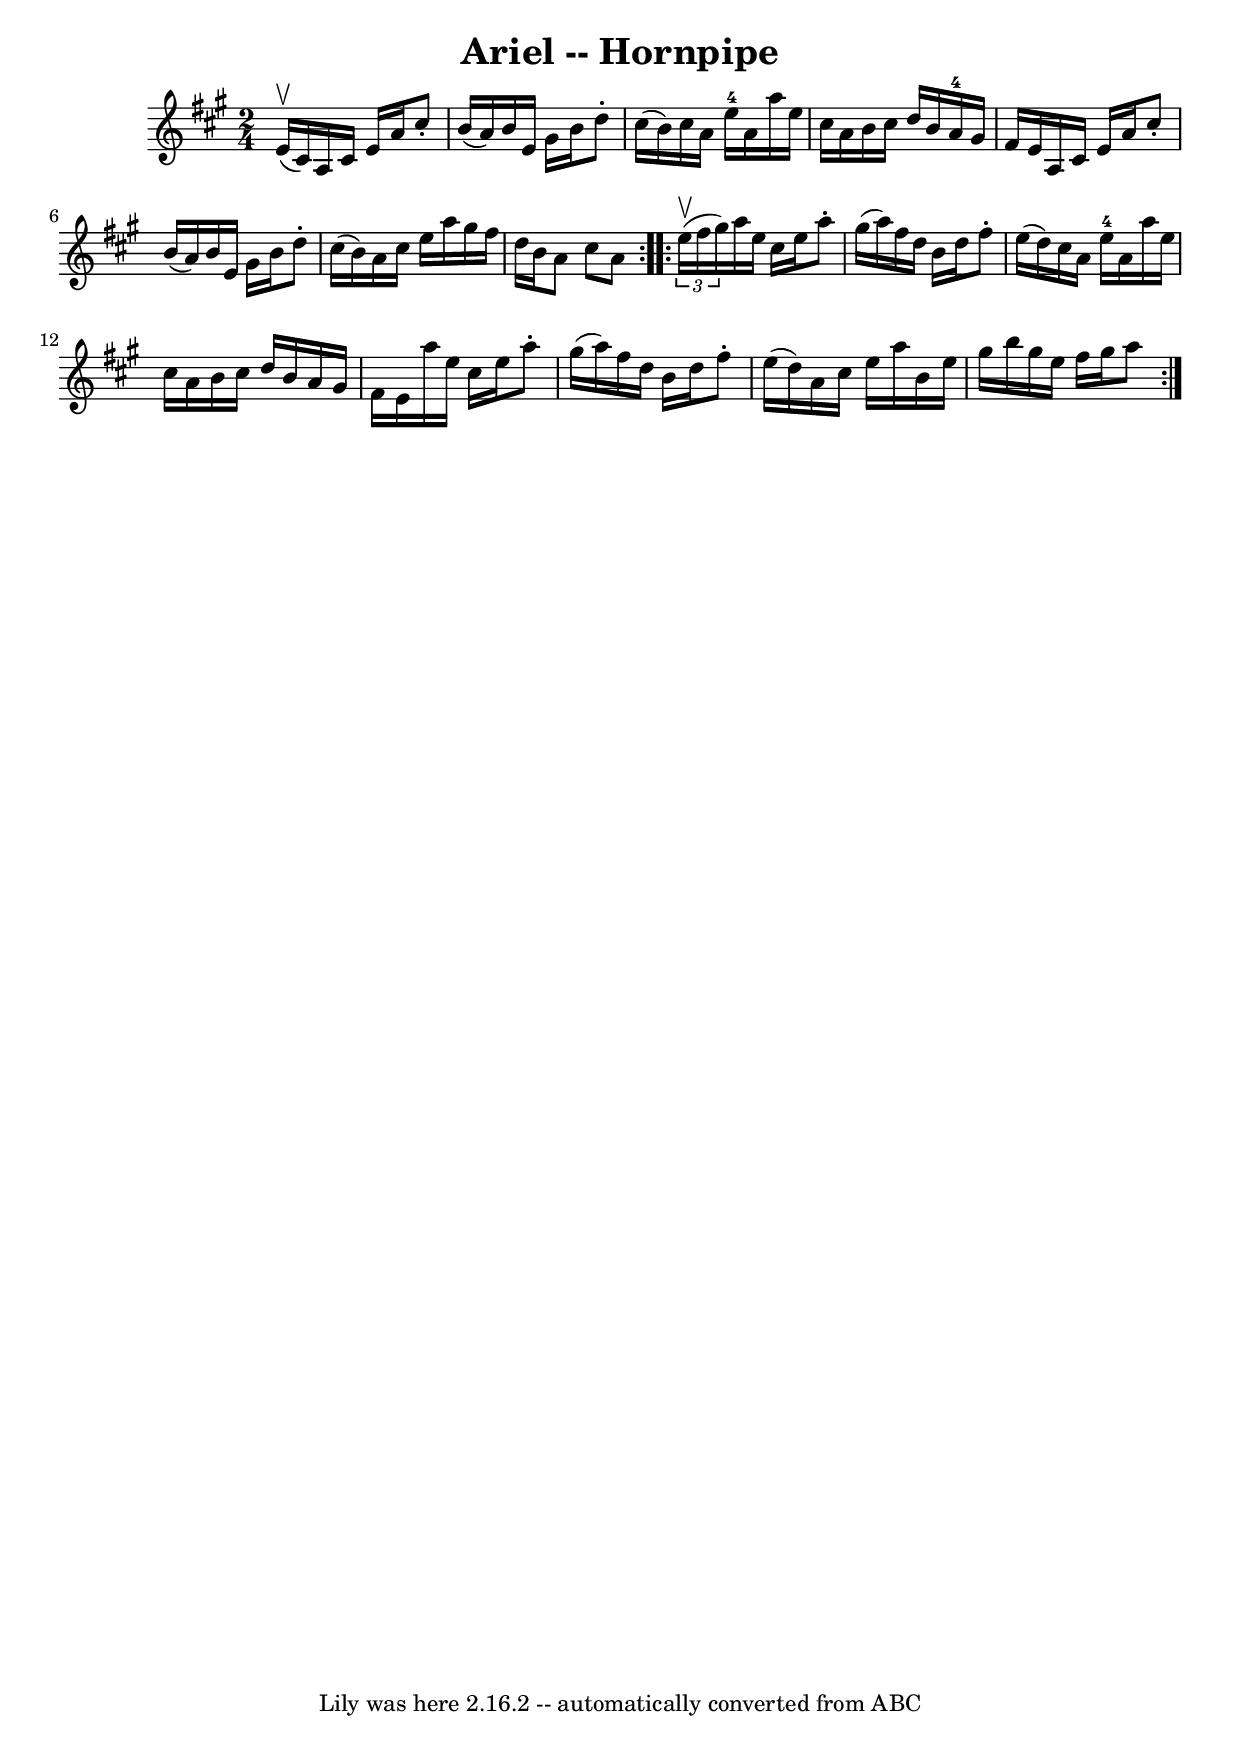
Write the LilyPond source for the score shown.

\version "2.16.2"
\include "Mammoth.ily"
\header {
  %% book = "Cole's 1000 Fiddle Tunes"
  crossRefNumber = "1"
  footnotes = ""
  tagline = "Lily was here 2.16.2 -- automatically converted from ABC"
  title = "Ariel -- Hornpipe"

}
voicedefault =  {



  \repeat volta 2 {

    \time 2/4 
    \key a \major     e'16 (^\upbow cis'16)  |
    a16 cis'16      e'16 a'16 cis''8-. b'16 (a'16)  |
    b'16 e'16         gis'16 b'16 d''8-. cis''16 (b'16)  |
    cis''16 a'16         e''16-4 a'16 a''16 e''16 cis''16 a'16   |
    b'16         cis''16 d''16 b'16 a'16-4 gis'16 fis'16 e'16   |
         a16 cis'16 e'16 a'16 cis''8-. b'16 (a'16)  |
    b'16      e'16 gis'16 b'16 d''8-. cis''16 (b'16)  |
    a'16         cis''16 e''16 a''16 gis''16 fis''16 d''16 b'16   |
    
    a'8 cis''8 a'8  
  }     
  \repeat volta 2 {
    \times 2/3 { e''16 (^\upbow   
		 fis''16 gis''16)  	       }  |
    a''16 e''16 cis''16 e''16 a''8-. gis''16 (a''16) |
    fis''16 d''16 b'16 d''16         fis''8-. e''16 (d''16)  |
    cis''16 a'16 e''16-4 a'16      a''16 e''16 cis''16 a'16   |
    b'16 cis''16 d''16         b'16 a'16 gis'16 fis'16 e'16   |
    a''16 e''16         cis''16 e''16 a''8-. gis''16 (a''16)  |
    fis''16 d''16      b'16 d''16 fis''8-. e''16 (d''16)  |
    a'16 cis''16       e''16 a''16 b'16 e''16 gis''16 b''16   |
    gis''16    
    e''16 fis''16 gis''16 a''8  
  }   

}

\score{
  <<

    \context Staff="default"
    {
      \voicedefault 
      
    }

  >>
  \layout {
    
  }
  \midi {
  }

}
